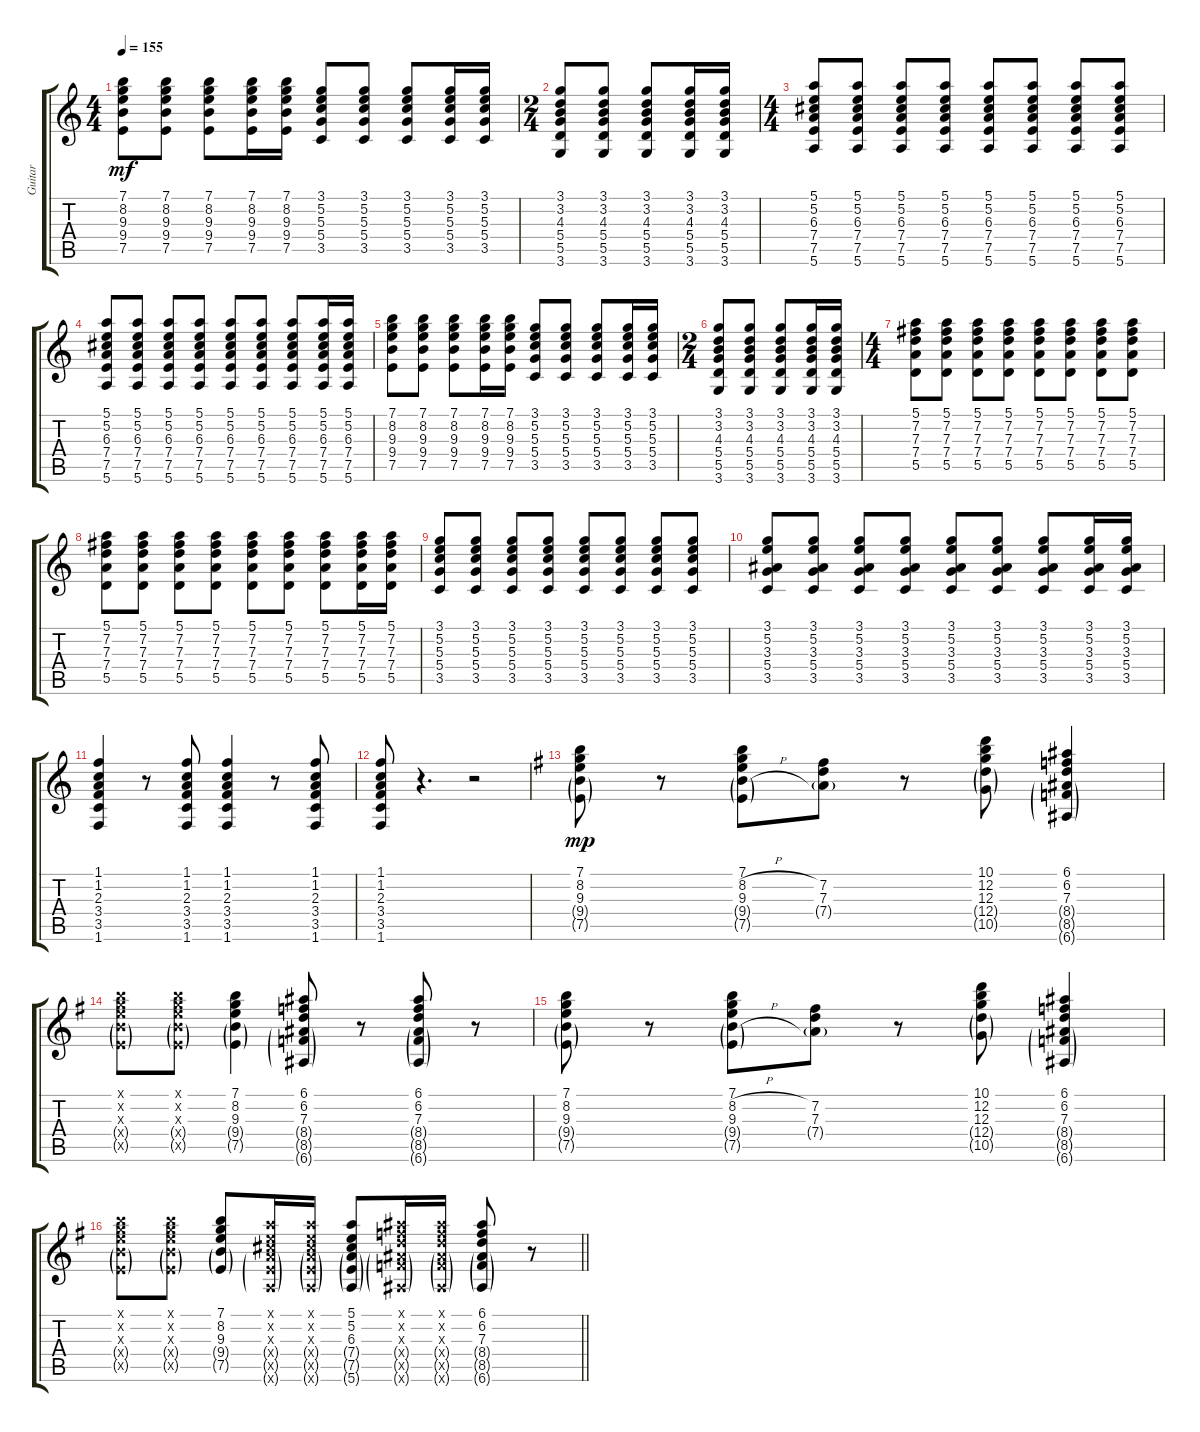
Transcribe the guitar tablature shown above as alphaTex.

\track ("Guitar" "Guitar") {instrument distortionguitar}
\staff {score tabs}
\tuning (E4 B3 G3 D3 A2 E2) {hide}
\ts (4 4)
\tempo 155
\clef g2
\ks aminor
(7.1 8.2 9.3 9.4 7.5).8{dy mf} (7.1 8.2 9.3 9.4 7.5).8 (7.1 8.2 9.3 9.4 7.5).8 (7.1 8.2 9.3 9.4 7.5).16 (7.1 8.2 9.3 9.4 7.5).16 (3.1 5.2 5.3 5.4 3.5).8 (3.1 5.2 5.3 5.4 3.5).8 (3.1 5.2 5.3 5.4 3.5).8 (3.1 5.2 5.3 5.4 3.5).16 (3.1 5.2 5.3 5.4 3.5).16 |
\ts (2 4)
(3.1 3.2 4.3 5.4 5.5 3.6).8 (3.1 3.2 4.3 5.4 5.5 3.6).8 (3.1 3.2 4.3 5.4 5.5 3.6).8 (3.1 3.2 4.3 5.4 5.5 3.6).16 (3.1 3.2 4.3 5.4 5.5 3.6).16 |
\ts (4 4)
(5.1 5.2 6.3 7.4 7.5 5.6).8 (5.1 5.2 6.3 7.4 7.5 5.6).8 (5.1 5.2 6.3 7.4 7.5 5.6).8 (5.1 5.2 6.3 7.4 7.5 5.6).8 (5.1 5.2 6.3 7.4 7.5 5.6).8 (5.1 5.2 6.3 7.4 7.5 5.6).8 (5.1 5.2 6.3 7.4 7.5 5.6).8 (5.1 5.2 6.3 7.4 7.5 5.6).8 |
(5.1 5.2 6.3 7.4 7.5 5.6).8 (5.1 5.2 6.3 7.4 7.5 5.6).8 (5.1 5.2 6.3 7.4 7.5 5.6).8 (5.1 5.2 6.3 7.4 7.5 5.6).8 (5.1 5.2 6.3 7.4 7.5 5.6).8 (5.1 5.2 6.3 7.4 7.5 5.6).8 (5.1 5.2 6.3 7.4 7.5 5.6).8 (5.1 5.2 6.3 7.4 7.5 5.6).16 (5.1 5.2 6.3 7.4 7.5 5.6).16 |
(7.1 8.2 9.3 9.4 7.5).8 (7.1 8.2 9.3 9.4 7.5).8 (7.1 8.2 9.3 9.4 7.5).8 (7.1 8.2 9.3 9.4 7.5).16 (7.1 8.2 9.3 9.4 7.5).16 (3.1 5.2 5.3 5.4 3.5).8 (3.1 5.2 5.3 5.4 3.5).8 (3.1 5.2 5.3 5.4 3.5).8 (3.1 5.2 5.3 5.4 3.5).16 (3.1 5.2 5.3 5.4 3.5).16 |
\ts (2 4)
(3.1 3.2 4.3 5.4 5.5 3.6).8 (3.1 3.2 4.3 5.4 5.5 3.6).8 (3.1 3.2 4.3 5.4 5.5 3.6).8 (3.1 3.2 4.3 5.4 5.5 3.6).16 (3.1 3.2 4.3 5.4 5.5 3.6).16 |
\ts (4 4)
(5.1 7.2 7.3 7.4 5.5).8 (5.1 7.2 7.3 7.4 5.5).8 (5.1 7.2 7.3 7.4 5.5).8 (5.1 7.2 7.3 7.4 5.5).8 (5.1 7.2 7.3 7.4 5.5).8 (5.1 7.2 7.3 7.4 5.5).8 (5.1 7.2 7.3 7.4 5.5).8 (5.1 7.2 7.3 7.4 5.5).8 |
(5.1 7.2 7.3 7.4 5.5).8 (5.1 7.2 7.3 7.4 5.5).8 (5.1 7.2 7.3 7.4 5.5).8 (5.1 7.2 7.3 7.4 5.5).8 (5.1 7.2 7.3 7.4 5.5).8 (5.1 7.2 7.3 7.4 5.5).8 (5.1 7.2 7.3 7.4 5.5).8 (5.1 7.2 7.3 7.4 5.5).16 (5.1 7.2 7.3 7.4 5.5).16 |
(3.1 5.2 5.3 5.4 3.5).8 (3.1 5.2 5.3 5.4 3.5).8 (3.1 5.2 5.3 5.4 3.5).8 (3.1 5.2 5.3 5.4 3.5).8 (3.1 5.2 5.3 5.4 3.5).8 (3.1 5.2 5.3 5.4 3.5).8 (3.1 5.2 5.3 5.4 3.5).8 (3.1 5.2 5.3 5.4 3.5).8 |
(3.1 5.2 3.3 5.4 3.5).8 (3.1 5.2 3.3 5.4 3.5).8 (3.1 5.2 3.3 5.4 3.5).8 (3.1 5.2 3.3 5.4 3.5).8 (3.1 5.2 3.3 5.4 3.5).8 (3.1 5.2 3.3 5.4 3.5).8 (3.1 5.2 3.3 5.4 3.5).8 (3.1 5.2 3.3 5.4 3.5).16 (3.1 5.2 3.3 5.4 3.5).16 |
(1.1 1.2 2.3 3.4 3.5 1.6).4 r.8 (1.1 1.2 2.3 3.4 3.5 1.6).8 (1.1 1.2 2.3 3.4 3.5 1.6).4 r.8 (1.1 1.2 2.3 3.4 3.5 1.6).8 |
(1.1 1.2 2.3 3.4 3.5 1.6).8 r.4{d} r.2 |
\ks eminor
(7.1 8.2 9.3 9.4{g} 7.5{g}).8{dy mp instrument electricguitarjazz} r.8 (7.1 8.2{h} 9.3{h} 9.4{h g} 7.5{g}).8 (7.2 7.3 7.4{g}).8 r.8 (10.1 12.2 12.3 12.4{g} 10.5{g}).8 (6.1 6.2 7.3 8.4{g} 8.5{g} 6.6{g}).4 |
(7.1{x} 8.2{x} 9.3{x} 9.4{g x} 7.5{g x}).8 (7.1{x} 8.2{x} 9.3{x} 9.4{g x} 7.5{g x}).8 (7.1 8.2 9.3 9.4{g} 7.5{g}).4 (6.1 6.2 7.3 8.4{g} 8.5{g} 6.6{g}).8 r.8 (6.1 6.2 7.3 8.4{g} 8.5{g} 6.6{g}).8 r.8 |
(7.1 8.2 9.3 9.4{g} 7.5{g}).8 r.8 (7.1 8.2{h} 9.3{h} 9.4{h g} 7.5{g}).8 (7.2 7.3 7.4{g}).8 r.8 (10.1 12.2 12.3 12.4{g} 10.5{g}).8 (6.1 6.2 7.3 8.4{g} 8.5{g} 6.6{g}).4 |
\barLineRight lightlight
(7.1{x} 8.2{x} 9.3{x} 9.4{g x} 7.5{g x}).8 (7.1{x} 8.2{x} 9.3{x} 9.4{g x} 7.5{g x}).8 (7.1 8.2 9.3 9.4{g} 7.5{g}).8 (5.1{x} 5.2{x} 6.3{x} 7.4{g x} 7.5{g x} 5.6{g x}).16 (5.1{x} 5.2{x} 6.3{x} 7.4{g x} 7.5{g x} 5.6{g x}).16 (5.1 5.2 6.3 7.4{g} 7.5{g} 5.6{g}).8 (6.1{x} 6.2{x} 7.3{x} 8.4{g x} 8.5{g x} 6.6{g x}).16 (6.1{x} 6.2{x} 7.3{x} 8.4{g x} 8.5{g x} 6.6{g x}).16 (6.1 6.2 7.3 8.4{g} 8.5{g} 6.6{g}).8 r.8
